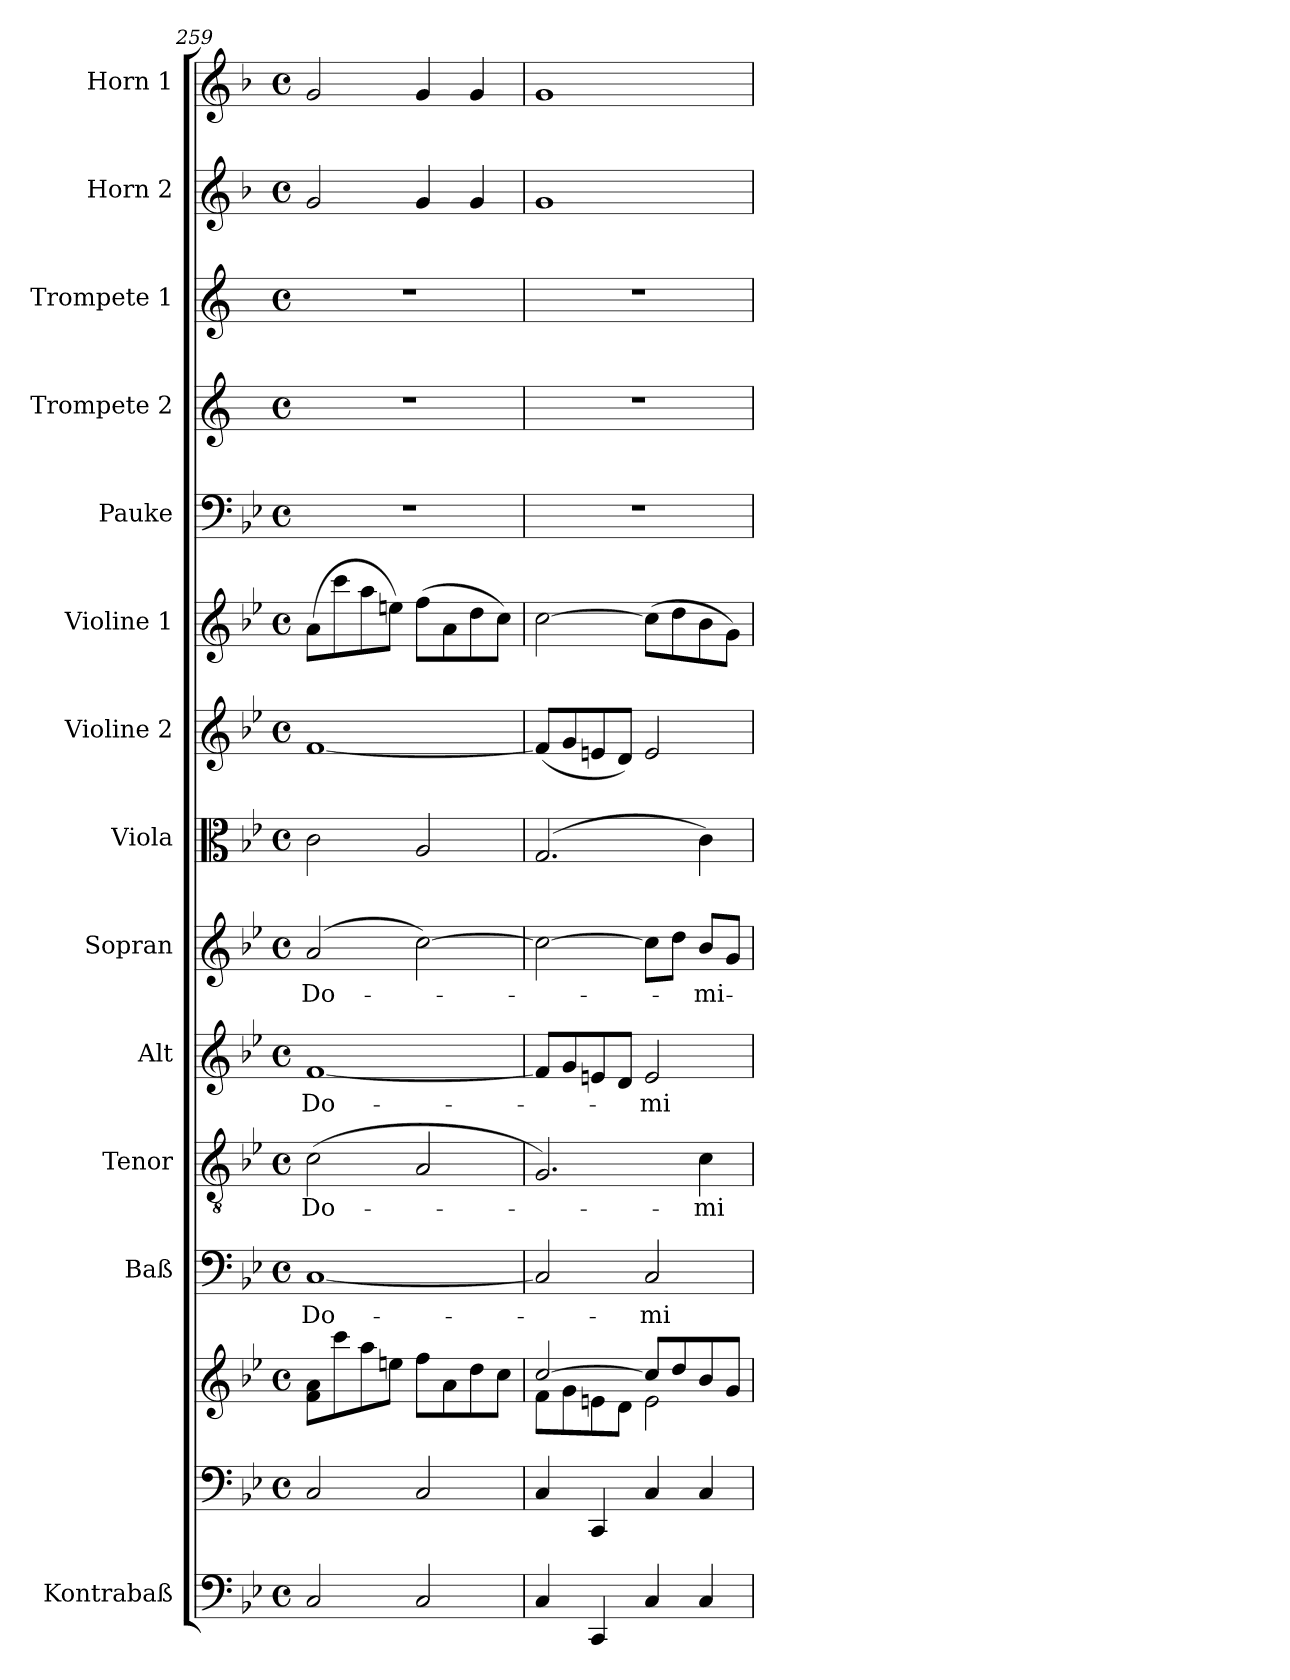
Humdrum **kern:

**kern	**kern	**kern	**kern	**text	**kern	**text	**kern	**text	**kern	**text	**kern	**kern	**kern	**kern	**kern	**kern	**kern	**kern
*part14	*part13	*part13	*part12	*part12	*part11	*part11	*part10	*part10	*part9	*part9	*part8	*part7	*part6	*part5	*part4	*part3	*part2	*part1
*staff15	*staff14	*staff13	*staff12	*staff12	*staff11	*staff11	*staff10	*staff10	*staff9	*staff9	*staff8	*staff7	*staff6	*staff5	*staff4	*staff3	*staff2	*staff1
*I"Kontrabaß	*	*	*I"Baß	*	*I"Tenor	*	*I"Alt	*	*I"Sopran	*	*I"Viola	*I"Violine 2	*I"Violine 1	*I"Pauke	*I"Trompete 2	*I"Trompete 1	*I"Horn 2	*I"Horn 1
*I'Kb.	*	*	*	*	*	*	*	*	*	*	*I'Vla.	*I'Vl. 2	*I'Vl. 1	*	*I'Tr. 2	*I'Tr. 1	*I'Hr. 2	*I'Hr. 1
*clefF4	*clefF4	*clefG2	*clefF4	*	*clefGv2	*	*clefG2	*	*clefG2	*	*clefC3	*clefG2	*clefG2	*clefF4	*clefG2	*clefG2	*clefG2	*clefG2
*ITrd7c12	*	*	*	*	*	*	*	*	*	*	*	*	*	*	*ITrd1c2	*ITrd1c2	*ITrd4c7	*ITrd4c7
*k[b-e-]	*k[b-e-]	*k[b-e-]	*k[b-e-]	*	*k[b-e-]	*	*k[b-e-]	*	*k[b-e-]	*	*k[b-e-]	*k[b-e-]	*k[b-e-]	*k[b-e-]	*k[b-e-]	*k[b-e-]	*k[b-e-]	*k[b-e-]
*B-:	*B-:	*B-:	*B-:	*	*B-:	*	*B-:	*	*B-:	*	*B-:	*B-:	*B-:	*B-:	*B-:	*B-:	*B-:	*B-:
*M4/4	*M4/4	*M4/4	*M4/4	*	*M4/4	*	*M4/4	*	*M4/4	*	*M4/4	*M4/4	*M4/4	*M4/4	*M4/4	*M4/4	*M4/4	*M4/4
*met(c)	*met(c)	*met(c)	*met(c)	*	*met(c)	*	*met(c)	*	*met(c)	*	*met(c)	*met(c)	*met(c)	*met(c)	*met(c)	*met(c)	*met(c)	*met(c)
=259	=259	=259	=259	=259	=259	=259	=259	=259	=259	=259	=259	=259	=259	=259	=259	=259	=259	=259
!	!	!	!	!LO:LY:b	!	!LO:LY:b	!	!LO:LY:b	!	!LO:LY:b	!	!	!	!	!	!	!	!
2CC/	2C/	8f\ 8a\L	[1C	Do-	(>2c\	Do-	[1f	Do-	(2a/	Do-	2c\	[1f	(>8a\L	1r	1r	1r	2c/	2c/
.	.	8ccc\	.	.	.	.	.	.	.	.	.	.	8ccc\	.	.	.	.	.
.	.	8aa\	.	.	.	.	.	.	.	.	.	.	8aa\	.	.	.	.	.
.	.	8een\J	.	.	.	.	.	.	.	.	.	.	8een\J)	.	.	.	.	.
2CC/	2C/	8ff\L	.	.	2A/	.	.	.	[2cc\)	.	2A/	.	(>8ff\L	.	.	.	4c/	4c/
.	.	8a\	.	.	.	.	.	.	.	.	.	.	8a\	.	.	.	.	.
.	.	8dd\	.	.	.	.	.	.	.	.	.	.	8dd\	.	.	.	4c/	4c/
.	.	8cc\J	.	.	.	.	.	.	.	.	.	.	8cc\J)	.	.	.	.	.
!!LO:PB:g=z
=260	=260	=260	=260	=260	=260	=260	=260	=260	=260	=260	=260	=260	=260	=260	=260	=260	=260	=260
*	*	*^	*	*	*	*	*	*	*	*	*	*	*	*	*	*	*	*
4CC/	4C/	[>2cc/	8f\L	2C/]	.	2.G/)	.	8f/L]	.	2cc\_	.	(2.G/	(<8f/L]	[2cc\	1r	1r	1r	1c	1c
.	.	.	8g\	.	.	.	.	8g/	.	.	.	.	8g/	.	.	.	.	.	.
4CCC/	4CC/	.	8en\	.	.	.	.	8en/	.	.	.	.	8en/	.	.	.	.	.	.
.	.	.	8d\J	.	.	.	.	8d/J	.	.	.	.	8d/J)	.	.	.	.	.	.
!	!	!	!	!	!LO:LY:b	!	!	!	!LO:LY:b	!	!	!	!	!	!	!	!	!	!
4CC/	4C/	8cc/L]	2e\	2C/	-mi-	.	.	2e/	-mi-	8cc\L]	.	.	2e/	(>8cc\L]	.	.	.	.	.
.	.	8dd/	.	.	.	.	.	.	.	8dd\J	.	.	.	8dd\	.	.	.	.	.
!	!	!	!	!	!	!	!LO:LY:b	!	!	!	!LO:LY:b	!	!	!	!	!	!	!	!
4CC/	4C/	8b-/	.	.	.	4c\	-mi-	.	.	8b-/L	-mi-	4c\)	.	8b-\	.	.	.	.	.
.	.	8g/J	.	.	.	.	.	.	.	8g/J	.	.	.	8g\J)	.	.	.	.	.
*	*	*v	*v	*	*	*	*	*	*	*	*	*	*	*	*	*	*	*	*
=	=	=	=	=	=	=	=	=	=	=	=	=	=	=	=	=	=	=
*-	*-	*-	*-	*-	*-	*-	*-	*-	*-	*-	*-	*-	*-	*-	*-	*-	*-	*-
